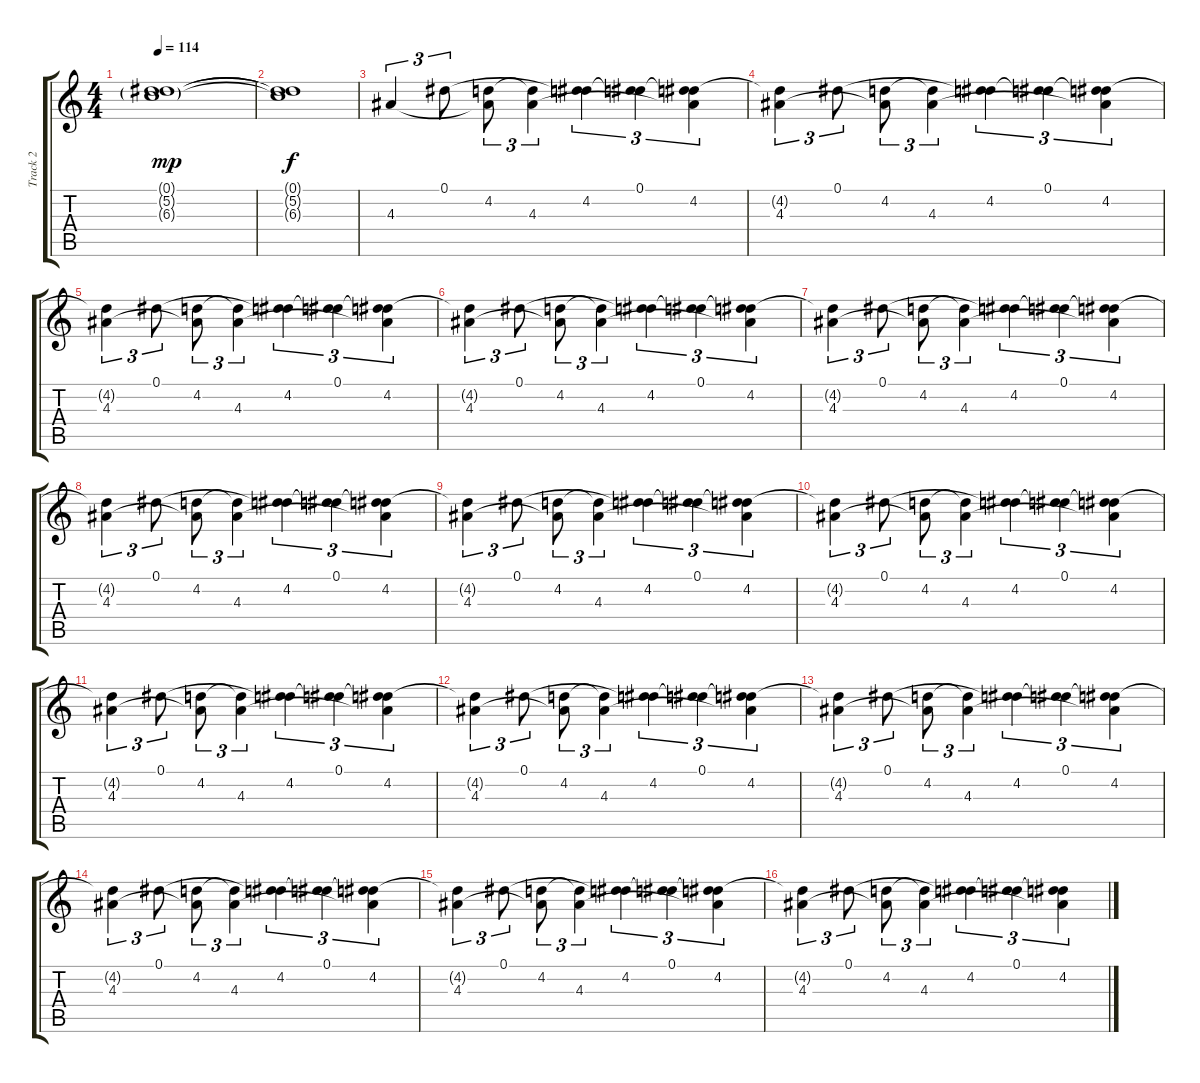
\track ("Track 2" "Track 2") {instrument overdrivenguitar}
\staff {score tabs}
\tuning (Eb4 Bb3 Gb3 Db3 Ab2 Eb2) {hide}
\ts (4 4)
\tempo 114
\clef g2
\ks c
(0.1{g} 5.2{g} 6.3{g}).1{dy mp instrument electricguitarjazz} |
(0.1{t} 5.2{t} 6.3{t}).1{dy f} |
4.3.4{tu (3 2)} 0.1.8{tu (3 2)} (4.2 4.3{t}).8{tu (3 2)} (4.2{t} 4.3).4{tu (3 2)} (0.1{t} 4.2).4{tu (3 2)} (0.1 4.2{t}).4{tu (3 2)} (0.1{t} 4.2 4.3{t}).4{tu (3 2)} |
(4.2{t} 4.3).4{tu (3 2)} 0.1.8{tu (3 2)} (4.2 4.3{t}).8{tu (3 2)} (4.2{t} 4.3).4{tu (3 2)} (0.1{t} 4.2).4{tu (3 2)} (0.1 4.2{t}).4{tu (3 2)} (0.1{t} 4.2 4.3{t}).4{tu (3 2)} |
(4.2{t} 4.3).4{tu (3 2)} 0.1.8{tu (3 2)} (4.2 4.3{t}).8{tu (3 2)} (4.2{t} 4.3).4{tu (3 2)} (0.1{t} 4.2).4{tu (3 2)} (0.1 4.2{t}).4{tu (3 2)} (0.1{t} 4.2 4.3{t}).4{tu (3 2)} |
(4.2{t} 4.3).4{tu (3 2)} 0.1.8{tu (3 2)} (4.2 4.3{t}).8{tu (3 2)} (4.2{t} 4.3).4{tu (3 2)} (0.1{t} 4.2).4{tu (3 2)} (0.1 4.2{t}).4{tu (3 2)} (0.1{t} 4.2 4.3{t}).4{tu (3 2)} |
(4.2{t} 4.3).4{tu (3 2)} 0.1.8{tu (3 2)} (4.2 4.3{t}).8{tu (3 2)} (4.2{t} 4.3).4{tu (3 2)} (0.1{t} 4.2).4{tu (3 2)} (0.1 4.2{t}).4{tu (3 2)} (0.1{t} 4.2 4.3{t}).4{tu (3 2)} |
(4.2{t} 4.3).4{tu (3 2)} 0.1.8{tu (3 2)} (4.2 4.3{t}).8{tu (3 2)} (4.2{t} 4.3).4{tu (3 2)} (0.1{t} 4.2).4{tu (3 2)} (0.1 4.2{t}).4{tu (3 2)} (0.1{t} 4.2 4.3{t}).4{tu (3 2)} |
(4.2{t} 4.3).4{tu (3 2)} 0.1.8{tu (3 2)} (4.2 4.3{t}).8{tu (3 2)} (4.2{t} 4.3).4{tu (3 2)} (0.1{t} 4.2).4{tu (3 2)} (0.1 4.2{t}).4{tu (3 2)} (0.1{t} 4.2 4.3{t}).4{tu (3 2)} |
(4.2{t} 4.3).4{tu (3 2)} 0.1.8{tu (3 2)} (4.2 4.3{t}).8{tu (3 2)} (4.2{t} 4.3).4{tu (3 2)} (0.1{t} 4.2).4{tu (3 2)} (0.1 4.2{t}).4{tu (3 2)} (0.1{t} 4.2 4.3{t}).4{tu (3 2)} |
(4.2{t} 4.3).4{tu (3 2)} 0.1.8{tu (3 2)} (4.2 4.3{t}).8{tu (3 2)} (4.2{t} 4.3).4{tu (3 2)} (0.1{t} 4.2).4{tu (3 2)} (0.1 4.2{t}).4{tu (3 2)} (0.1{t} 4.2 4.3{t}).4{tu (3 2)} |
(4.2{t} 4.3).4{tu (3 2)} 0.1.8{tu (3 2)} (4.2 4.3{t}).8{tu (3 2)} (4.2{t} 4.3).4{tu (3 2)} (0.1{t} 4.2).4{tu (3 2)} (0.1 4.2{t}).4{tu (3 2)} (0.1{t} 4.2 4.3{t}).4{tu (3 2)} |
(4.2{t} 4.3).4{tu (3 2)} 0.1.8{tu (3 2)} (4.2 4.3{t}).8{tu (3 2)} (4.2{t} 4.3).4{tu (3 2)} (0.1{t} 4.2).4{tu (3 2)} (0.1 4.2{t}).4{tu (3 2)} (0.1{t} 4.2 4.3{t}).4{tu (3 2)} |
(4.2{t} 4.3).4{tu (3 2)} 0.1.8{tu (3 2)} (4.2 4.3{t}).8{tu (3 2)} (4.2{t} 4.3).4{tu (3 2)} (0.1{t} 4.2).4{tu (3 2)} (0.1 4.2{t}).4{tu (3 2)} (0.1{t} 4.2 4.3{t}).4{tu (3 2)} |
(4.2{t} 4.3).4{tu (3 2)} 0.1.8{tu (3 2)} (4.2 4.3{t}).8{tu (3 2)} (4.2{t} 4.3).4{tu (3 2)} (0.1{t} 4.2).4{tu (3 2)} (0.1 4.2{t}).4{tu (3 2)} (0.1{t} 4.2 4.3{t}).4{tu (3 2)} |
(4.2{t} 4.3).4{tu (3 2)} 0.1.8{tu (3 2)} (4.2 4.3{t}).8{tu (3 2)} (4.2{t} 4.3).4{tu (3 2)} (0.1{t} 4.2).4{tu (3 2)} (0.1 4.2{t}).4{tu (3 2)} (0.1{t} 4.2 4.3{t}).4{tu (3 2)}
